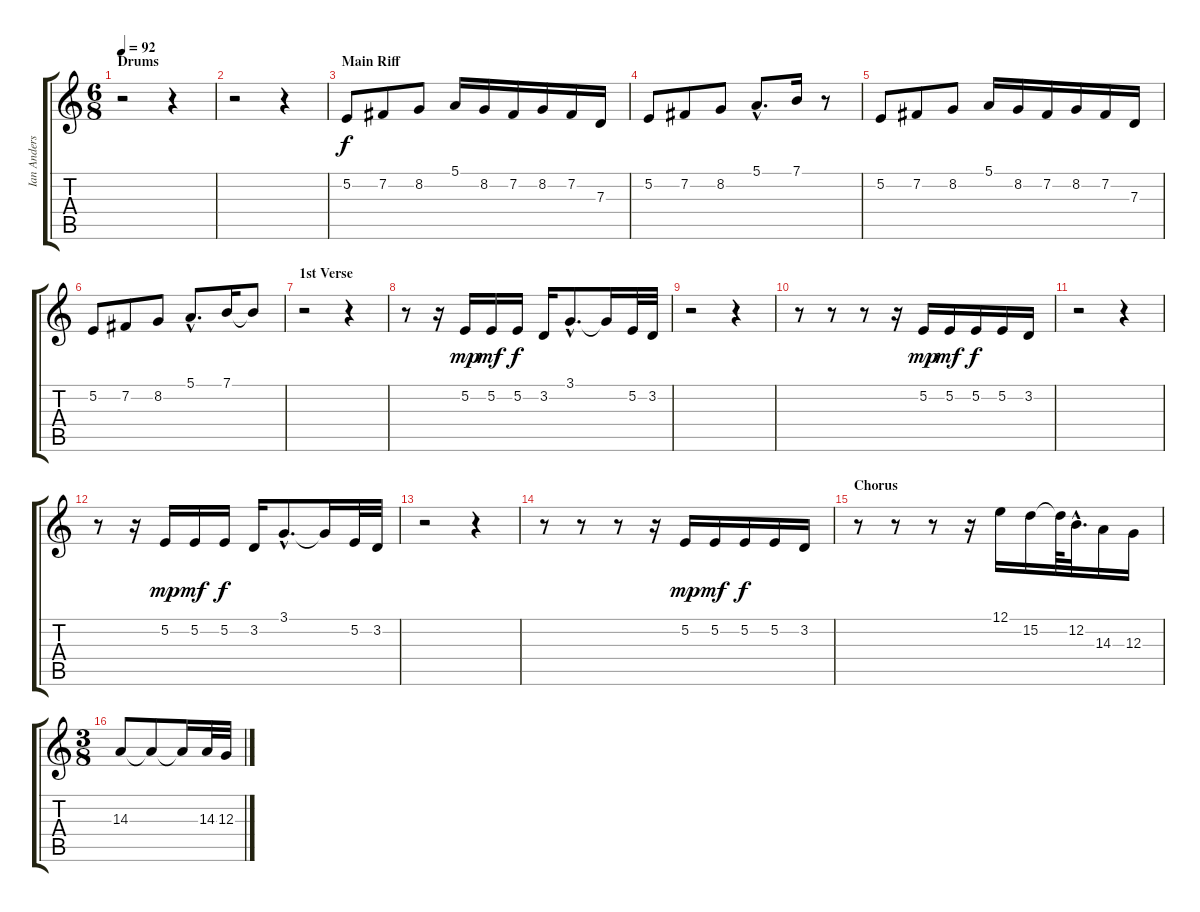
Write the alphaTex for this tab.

\track ("Ian Anderson (Flute)" "Ian Anders") {instrument flute}
\staff {score tabs}
\tuning (E4 B3 G3 D3 A2 E2) {hide}
\ts (6 8)
\section ("" "Drums")
\tempo 92
\clef g2
\ks c
r.2{dy f instrument flute} r.4 |
r.2 r.4 |
\section ("" "Main Riff")
5.2.8 7.2.8 8.2.8 5.1.16 8.2.16 7.2.16 8.2.16 7.2.16 7.3.16 |
5.2.8 7.2.8 8.2.8 5.1{hac}.8{d} 7.1.16 r.8 |
5.2.8 7.2.8 8.2.8 5.1.16 8.2.16 7.2.16 8.2.16 7.2.16 7.3.16 |
5.2.8 7.2.8 8.2.8 5.1{hac}.8{d} 7.1.16 7.1{t}.8 |
\section ("" "1st Verse")
r.2 r.4 |
r.8 r.16 5.2.16{dy mp} 5.2.16{dy mf} 5.2.16{dy f} 3.2.16 3.1{hac}.8{d} 3.1{t}.16 5.2.32 3.2.32 |
r.2 r.4 |
r.8 r.8 r.8 r.16 5.2.16{dy mp} 5.2.16{dy mf} 5.2.16{dy f} 5.2.16 3.2.16 |
r.2 r.4 |
r.8 r.16 5.2.16{dy mp} 5.2.16{dy mf} 5.2.16{dy f} 3.2.16 3.1{hac}.8{d} 3.1{t}.16 5.2.32 3.2.32 |
r.2 r.4 |
r.8 r.8 r.8 r.16 5.2.16{dy mp} 5.2.16{dy mf} 5.2.16{dy f} 5.2.16 3.2.16 |
\section ("" "Chorus")
r.8 r.8 r.8 r.16 12.1.16 15.2.16 15.2{t}.64 12.2{hac}.32{d} 14.3.16 12.3.16 |
\ts (3 8)
14.3.8 14.3{t}.8 14.3{t}.16 14.3.32 12.3.32
